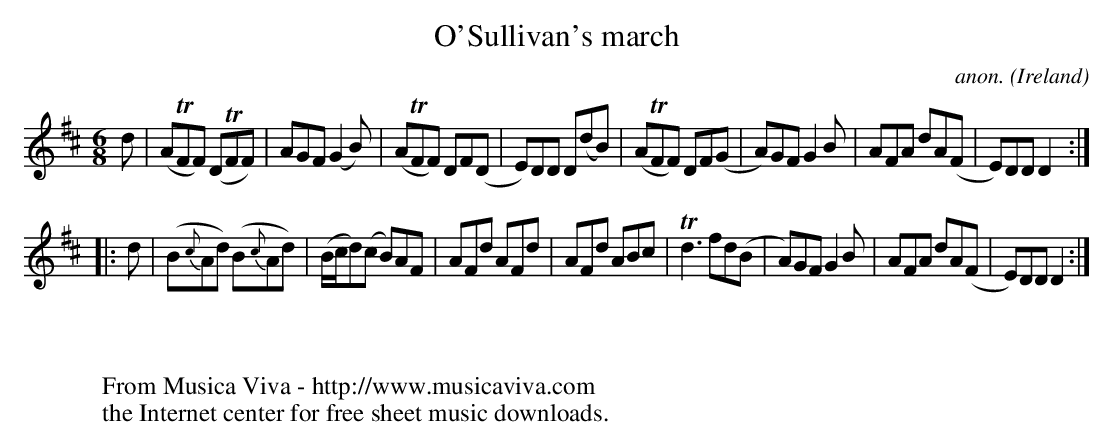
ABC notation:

X:1
T:O'Sullivan's march
C:anon.
O:Ireland
m:Tn = n/o/
m:Tn3 = no/4n/m/4n
M:6/8
L:1/8
K:D
d|(ATFF) (DTFF)|AGF (G2B)|(ATFF) DF(D|E)DD D(dB)|(ATFF) DF(G|A)GF G2B|AFA dA(F|E)DDD2:|
|:d|(B{c}Ad) (B{c}Ad)|(B/c/d)(c B)AF|AFd AFd|AFd ABc|Td3 fd(B|A)GF G2B|AFA dA(F|E)DD D2:|
W:
W:
W: From Musica Viva - http://www.musicaviva.com
W: the Internet center for free sheet music downloads.
